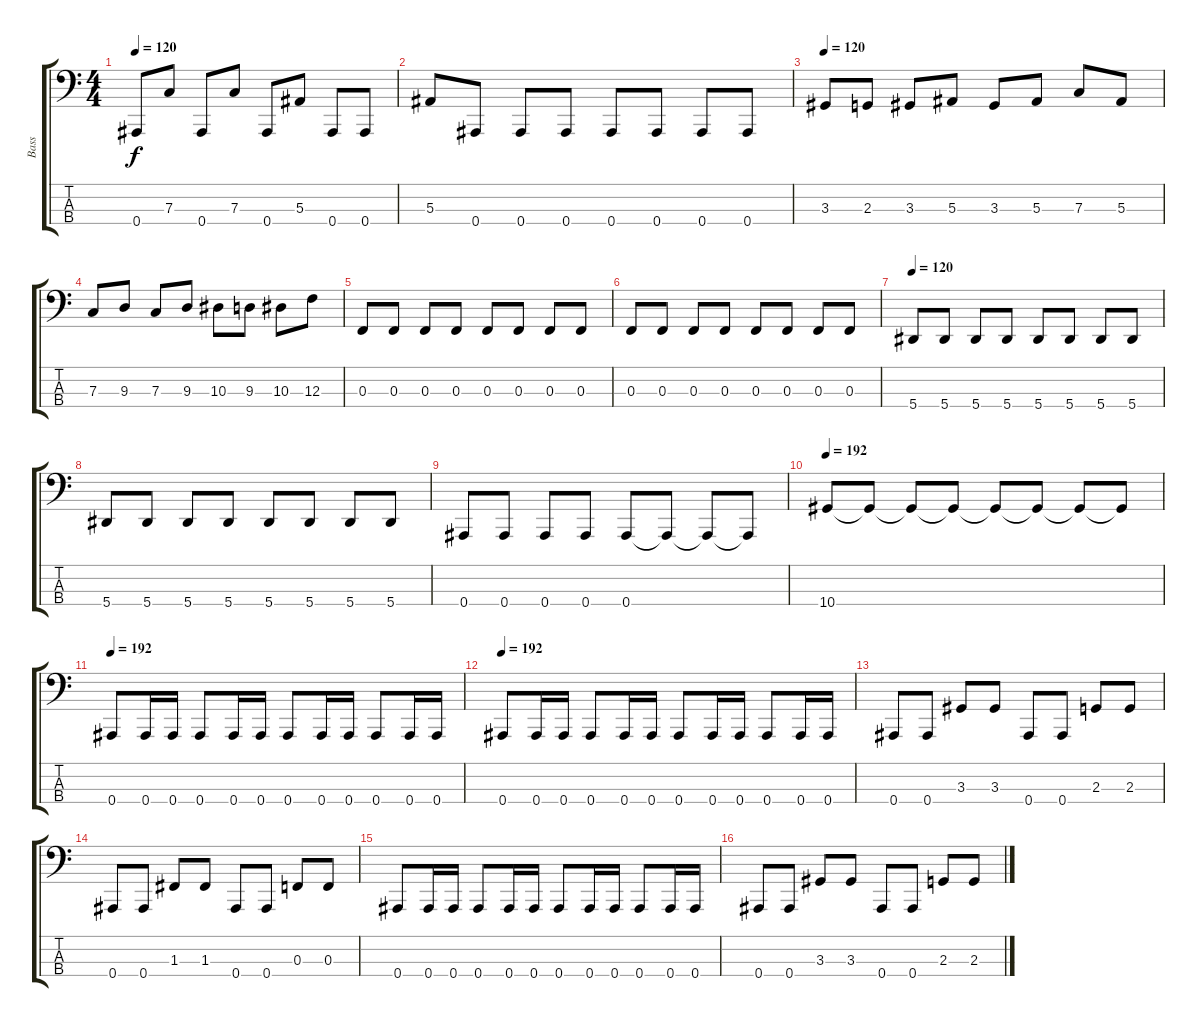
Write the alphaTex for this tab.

\track ("Bass" "Bass") {instrument electricbassfinger}
\staff {score tabs}
\tuning (Eb2 Bb1 F1 Bb0) {hide}
\ts (4 4)
\tempo 120
\clef f4
\ks c
0.4.8{dy f} 7.3.8 0.4.8 7.3.8 0.4.8 5.3.8 0.4.8 0.4.8 |
5.3.8 0.4.8 0.4.8 0.4.8 0.4.8 0.4.8 0.4.8 0.4.8 |
\tempo 120
3.3.8 2.3.8 3.3.8 5.3.8 3.3.8 5.3.8 7.3.8 5.3.8 |
7.3.8 9.3.8 7.3.8 9.3.8 10.3.8 9.3.8 10.3.8 12.3.8 |
0.3.8 0.3.8 0.3.8 0.3.8 0.3.8 0.3.8 0.3.8 0.3.8 |
0.3.8 0.3.8 0.3.8 0.3.8 0.3.8 0.3.8 0.3.8 0.3.8 |
\tempo 120
5.4.8 5.4.8 5.4.8 5.4.8 5.4.8 5.4.8 5.4.8 5.4.8 |
5.4.8 5.4.8 5.4.8 5.4.8 5.4.8 5.4.8 5.4.8 5.4.8 |
0.4.8 0.4.8 0.4.8 0.4.8 0.4.8 0.4{t}.8 0.4{t}.8 0.4{t}.8 |
\tempo 192
10.4.8 10.4{t}.8 10.4{t}.8 10.4{t}.8 10.4{t}.8 10.4{t}.8 10.4{t}.8 10.4{t}.8 |
\section ("" "")
\tempo 192
0.4.8 0.4.16 0.4.16 0.4.8 0.4.16 0.4.16 0.4.8 0.4.16 0.4.16 0.4.8 0.4.16 0.4.16 |
\tempo 192
0.4.8 0.4.16 0.4.16 0.4.8 0.4.16 0.4.16 0.4.8 0.4.16 0.4.16 0.4.8 0.4.16 0.4.16 |
0.4.8 0.4.8 3.3.8 3.3.8 0.4.8 0.4.8 2.3.8 2.3.8 |
0.4.8 0.4.8 1.3.8 1.3.8 0.4.8 0.4.8 0.3.8 0.3.8 |
0.4.8 0.4.16 0.4.16 0.4.8 0.4.16 0.4.16 0.4.8 0.4.16 0.4.16 0.4.8 0.4.16 0.4.16 |
0.4.8 0.4.8 3.3.8 3.3.8 0.4.8 0.4.8 2.3.8 2.3.8
